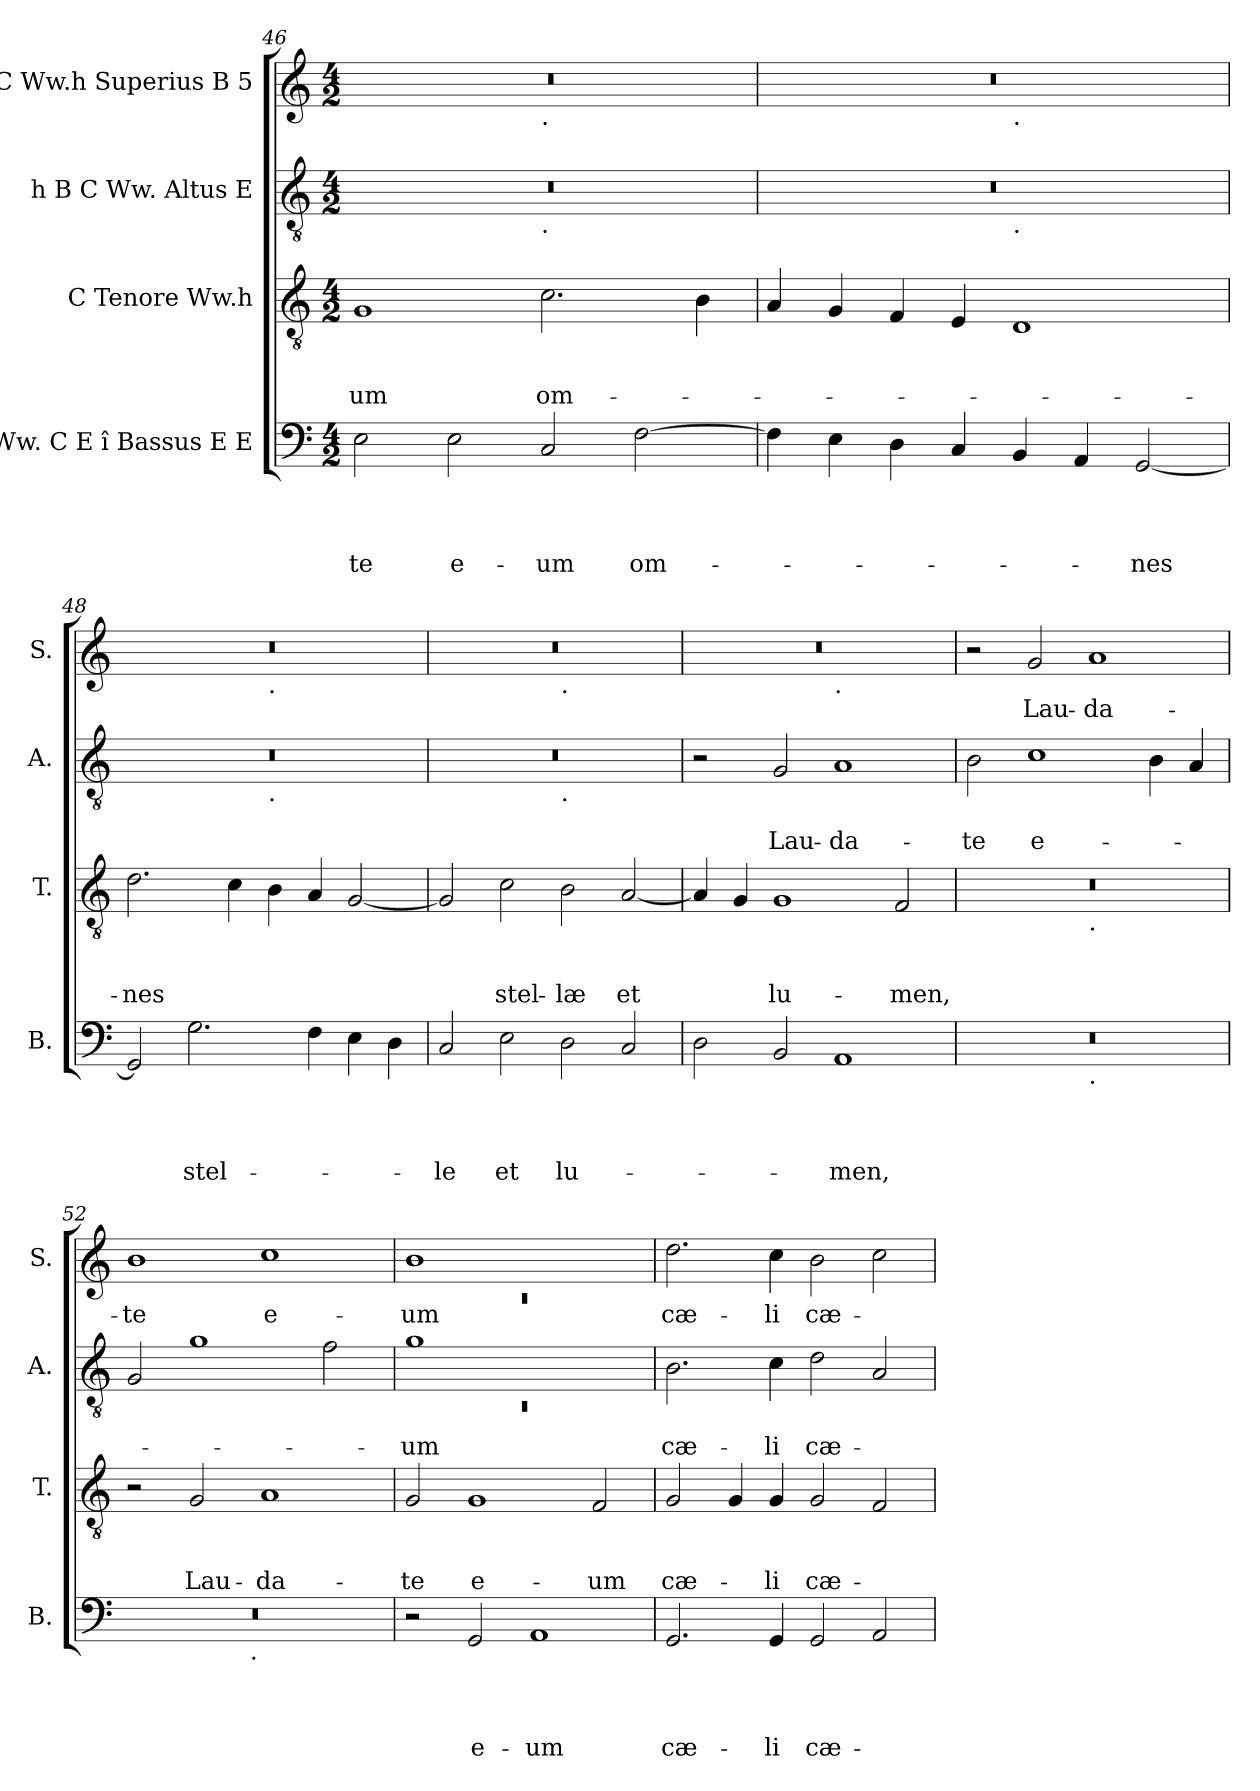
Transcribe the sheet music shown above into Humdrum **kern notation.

**kern	**text	**text	**text	**text	**kern	**text	**text	**text	**kern	**text	**text	**kern	**text
*part4	*part4	*part4	*part4	*part4	*part3	*part3	*part3	*part3	*part2	*part2	*part2	*part1	*part1
*staff4	*staff4	*staff4	*staff4	*staff4	*staff3	*staff3	*staff3	*staff3	*staff2	*staff2	*staff2	*staff1	*staff1
*I"Ww. C E î Bassus E E	*	*	*	*	*I"C Tenore Ww.h	*	*	*	*I"h B C Ww. Altus E	*	*	*I"C Ww.h Superius B 5	*
*I'B.	*	*	*	*	*I'T.	*	*	*	*I'A.	*	*	*I'S.	*
*clefF4	*	*	*	*	*clefGv2	*	*	*	*clefGv2	*	*	*clefG2	*
*k[]	*	*	*	*	*k[]	*	*	*	*k[]	*	*	*k[]	*
*C:	*	*	*	*	*C:	*	*	*	*C:	*	*	*C:	*
*M4/2	*	*	*	*	*M4/2	*	*	*	*M4/2	*	*	*M4/2	*
=46	=46	=46	=46	=46	=46	=46	=46	=46	=46	=46	=46	=46	=46
!	!	!	!	!LO:LY:b	!	!	!	!LO:LY:b	!	!	!	!	!
*	*	*	*	*	*	*	*	*	*^	*	*	*^	*
2E\	.	.	.	-te	1G	.	.	-um	0r	1ryy	.	.	0r	1ryy	.
!	!	!	!	!LO:LY:b	!	!	!	!	!	!	!	!	!	!	!
2E\	.	.	.	e-	.	.	.	.	.	.	.	.	.	.	.
!	!	!	!	!	!	!	!	!	!	!	!	!	!	!LO:TX:b:t=.	!
!	!	!	!	!	!	!	!	!	!	!LO:TX:b:t=.	!	!	!	!	!
!	!	!	!	!LO:LY:b	!	!	!	!LO:LY:b	!	!	!	!	!	!	!
2C/	.	.	.	-um	2.c\	.	.	om-	.	1ryy	.	.	.	1ryy	.
!	!	!	!	!LO:LY:b	!	!	!	!	!	!	!	!	!	!	!
[>2F\	.	.	.	om-	.	.	.	.	.	.	.	.	.	.	.
.	.	.	.	.	4B\	.	.	.	.	.	.	.	.	.	.
=47	=47	=47	=47	=47	=47	=47	=47	=47	=47	=47	=47	=47	=47	=47	=47
4F\]	.	.	.	.	4A/	.	.	.	0r	1ryy	.	.	0r	1ryy	.
4E\	.	.	.	.	4G/	.	.	.	.	.	.	.	.	.	.
4D\	.	.	.	.	4F/	.	.	.	.	.	.	.	.	.	.
4C/	.	.	.	.	4E/	.	.	.	.	.	.	.	.	.	.
!	!	!	!	!	!	!	!	!	!	!	!	!	!	!LO:TX:b:t=.	!
!	!	!	!	!	!	!	!	!	!	!LO:TX:b:t=.	!	!	!	!	!
4BB/	.	.	.	.	1D	.	.	.	.	1ryy	.	.	.	1ryy	.
4AA/	.	.	.	.	.	.	.	.	.	.	.	.	.	.	.
!	!	!	!	!LO:LY:b	!	!	!	!	!	!	!	!	!	!	!
[>2GG/	.	.	.	-nes	.	.	.	.	.	.	.	.	.	.	.
!!LO:PB:g=z	!!
=48	=48	=48	=48	=48	=48	=48	=48	=48	=48	=48	=48	=48	=48	=48	=48
!	!	!	!	!	!	!	!	!LO:LY:b	!	!	!	!	!	!	!
2GG/]	.	.	.	.	2.d\	.	.	-nes	0r	1ryy	.	.	0r	1ryy	.
!	!	!	!	!LO:LY:b	!	!	!	!	!	!	!	!	!	!	!
2.G\	.	.	.	stel-	.	.	.	.	.	.	.	.	.	.	.
.	.	.	.	.	4c\	.	.	.	.	.	.	.	.	.	.
!	!	!	!	!	!	!	!	!	!	!	!	!	!	!LO:TX:b:t=.	!
!	!	!	!	!	!	!	!	!	!	!LO:TX:b:t=.	!	!	!	!	!
.	.	.	.	.	4B\	.	.	.	.	1ryy	.	.	.	1ryy	.
4F\	.	.	.	.	4A/	.	.	.	.	.	.	.	.	.	.
4E\	.	.	.	.	[<2G/	.	.	.	.	.	.	.	.	.	.
4D\	.	.	.	.	.	.	.	.	.	.	.	.	.	.	.
=49	=49	=49	=49	=49	=49	=49	=49	=49	=49	=49	=49	=49	=49	=49	=49
!	!	!	!	!LO:LY:b	!	!	!	!	!	!	!	!	!	!	!
2C/	.	.	.	-le	2G/]	.	.	.	0r	1ryy	.	.	0r	1ryy	.
!	!	!	!	!LO:LY:b	!	!	!	!LO:LY:b	!	!	!	!	!	!	!
2E\	.	.	.	et	2c\	.	.	stel-	.	.	.	.	.	.	.
!	!	!	!	!	!	!	!	!	!	!	!	!	!	!LO:TX:b:t=.	!
!	!	!	!	!	!	!	!	!	!	!LO:TX:b:t=.	!	!	!	!	!
!	!	!	!	!LO:LY:b	!	!	!	!LO:LY:b	!	!	!	!	!	!	!
2D\	.	.	.	lu-	2B\	.	.	-læ	.	1ryy	.	.	.	1ryy	.
!	!	!	!	!	!	!	!	!LO:LY:b	!	!	!	!	!	!	!
2C/	.	.	.	.	[<2A/	.	.	et	.	.	.	.	.	.	.
*	*	*	*	*	*	*	*	*	*v	*v	*	*	*	*	*
=50	=50	=50	=50	=50	=50	=50	=50	=50	=50	=50	=50	=50	=50	=50
2D\	.	.	.	.	4A/]	.	.	.	2r	.	.	0r	1ryy	.
.	.	.	.	.	4G/	.	.	.	.	.	.	.	.	.
!	!	!	!	!	!	!	!	!LO:LY:b	!	!	!LO:LY:b	!	!	!
2BB/	.	.	.	.	1G	.	.	lu-	2G/	.	Lau-	.	.	.
!	!	!	!	!	!	!	!	!	!	!	!	!	!LO:TX:b:t=.	!
!	!	!	!	!LO:LY:b	!	!	!	!	!	!	!LO:LY:b	!	!	!
1AA	.	.	.	-men,	.	.	.	.	1A	.	-da-	.	1ryy	.
!	!	!	!	!	!	!	!	!LO:LY:b	!	!	!	!	!	!
.	.	.	.	.	2F/	.	.	-men,	.	.	.	.	.	.
=51	=51	=51	=51	=51	=51	=51	=51	=51	=51	=51	=51	=51	=51	=51
!	!	!	!	!	!	!	!	!	!	!	!LO:LY:b	!	!	!
*^	*	*	*	*	*^	*	*	*	*	*	*	*v	*v	*
0r	1ryy	.	.	.	.	0r	1ryy	.	.	.	2B\	.	-te	2r	.
!	!	!	!	!	!	!	!	!	!	!	!	!	!LO:LY:b:rj	!	!LO:LY:b
.	.	.	.	.	.	.	.	.	.	.	1c	.	e-	2g/	Lau-
!	!	!	!	!	!	!	!LO:TX:b:t=.	!	!	!	!	!	!	!	!
!	!LO:TX:b:t=.	!	!	!	!	!	!	!	!	!	!	!	!	!	!
!	!	!	!	!	!	!	!	!	!	!	!	!	!	!	!LO:LY:b
.	1ryy	.	.	.	.	.	1ryy	.	.	.	.	.	.	1a	-da-
.	.	.	.	.	.	.	.	.	.	.	4B\	.	.	.	.
.	.	.	.	.	.	.	.	.	.	.	4A/	.	.	.	.
=52	=52	=52	=52	=52	=52	=52	=52	=52	=52	=52	=52	=52	=52	=52	=52
!	!	!	!	!	!	!	!	!	!	!	!	!	!	!	!LO:LY:b
*	*	*	*	*	*	*v	*v	*	*	*	*	*	*	*	*
0r	2ryy	.	.	.	.	2r	.	.	.	2G/	.	.	1b	-te
!	!	!	!	!	!	!	!	!	!LO:LY:b	!	!	!	!	!
.	4...ryy	.	.	.	.	2G/	.	.	Lau-	1g	.	.	.	.
!	!LO:TX:b:t=.	!	!	!	!	!	!	!	!	!	!	!	!	!
.	1ryy	.	.	.	.	.	.	.	.	.	.	.	.	.
!	!	!	!	!	!	!	!	!	!LO:LY:b	!	!	!	!	!LO:LY:b:rj
.	.	.	.	.	.	1A	.	.	-da-	.	.	.	1cc	e-
.	.	.	.	.	.	.	.	.	.	2f\	.	.	.	.
.	32ryy	.	.	.	.	.	.	.	.	.	.	.	.	.
!!LO:LB:g=z
=53	=53	=53	=53	=53	=53	=53	=53	=53	=53	=53	=53	=53	=53	=53
*	*	*	*	*	*	*	*	*	*	*^	*	*	*^	*
!	!	!	!	!	!	!	!	!	!LO:LY:b	!	!LO:N:vis=1	!	!LO:LY:b	!	!LO:N:vis=1	!LO:LY:b
*v	*v	*	*	*	*	*	*	*	*	*	*	*	*	*	*	*
2r	.	.	.	.	2G/	.	.	-te	1g	0rC	.	-um	1b	0rc	-um
!	!	!	!	!LO:LY:b	!	!	!	!LO:LY:b:rj	!	!	!	!	!	!	!
2GG/	.	.	.	e-	1G	.	.	e-	.	.	.	.	.	.	.
!	!	!	!	!LO:LY:b	!	!	!	!	!	!	!	!	!	!	!
1AA	.	.	.	-um	.	.	.	.	1ryy	.	.	.	1ryy	.	.
!	!	!	!	!	!	!	!	!LO:LY:b	!	!	!	!	!	!	!
.	.	.	.	.	2F/	.	.	-um	.	.	.	.	.	.	.
*	*	*	*	*	*	*	*	*	*v	*v	*	*	*	*	*
*	*	*	*	*	*	*	*	*	*	*	*	*v	*v	*
=54	=54	=54	=54	=54	=54	=54	=54	=54	=54	=54	=54	=54	=54
!	!	!	!	!LO:LY:b	!	!	!	!LO:LY:b	!	!	!LO:LY:b	!	!LO:LY:b
2.GG/	.	.	.	cæ-	2G/	.	.	cæ-	2.B\	.	cæ-	2.dd\	cæ-
.	.	.	.	.	4G/	.	.	.	.	.	.	.	.
!	!	!	!	!LO:LY:b	!	!	!	!LO:LY:b	!	!	!LO:LY:b	!	!LO:LY:b
4GG/	.	.	.	-li	4G/	.	.	-li	4c\	.	-li	4cc\	-li
!	!	!	!	!LO:LY:b	!	!	!	!LO:LY:b	!	!	!LO:LY:b	!	!LO:LY:b
2GG/	.	.	.	cæ-	2G/	.	.	cæ-	2d\	.	cæ-	2b\	cæ-
2AA/	.	.	.	.	2F/	.	.	.	2A/	.	.	2cc\	.
=	=	=	=	=	=	=	=	=	=	=	=	=	=
*-	*-	*-	*-	*-	*-	*-	*-	*-	*-	*-	*-	*-	*-
